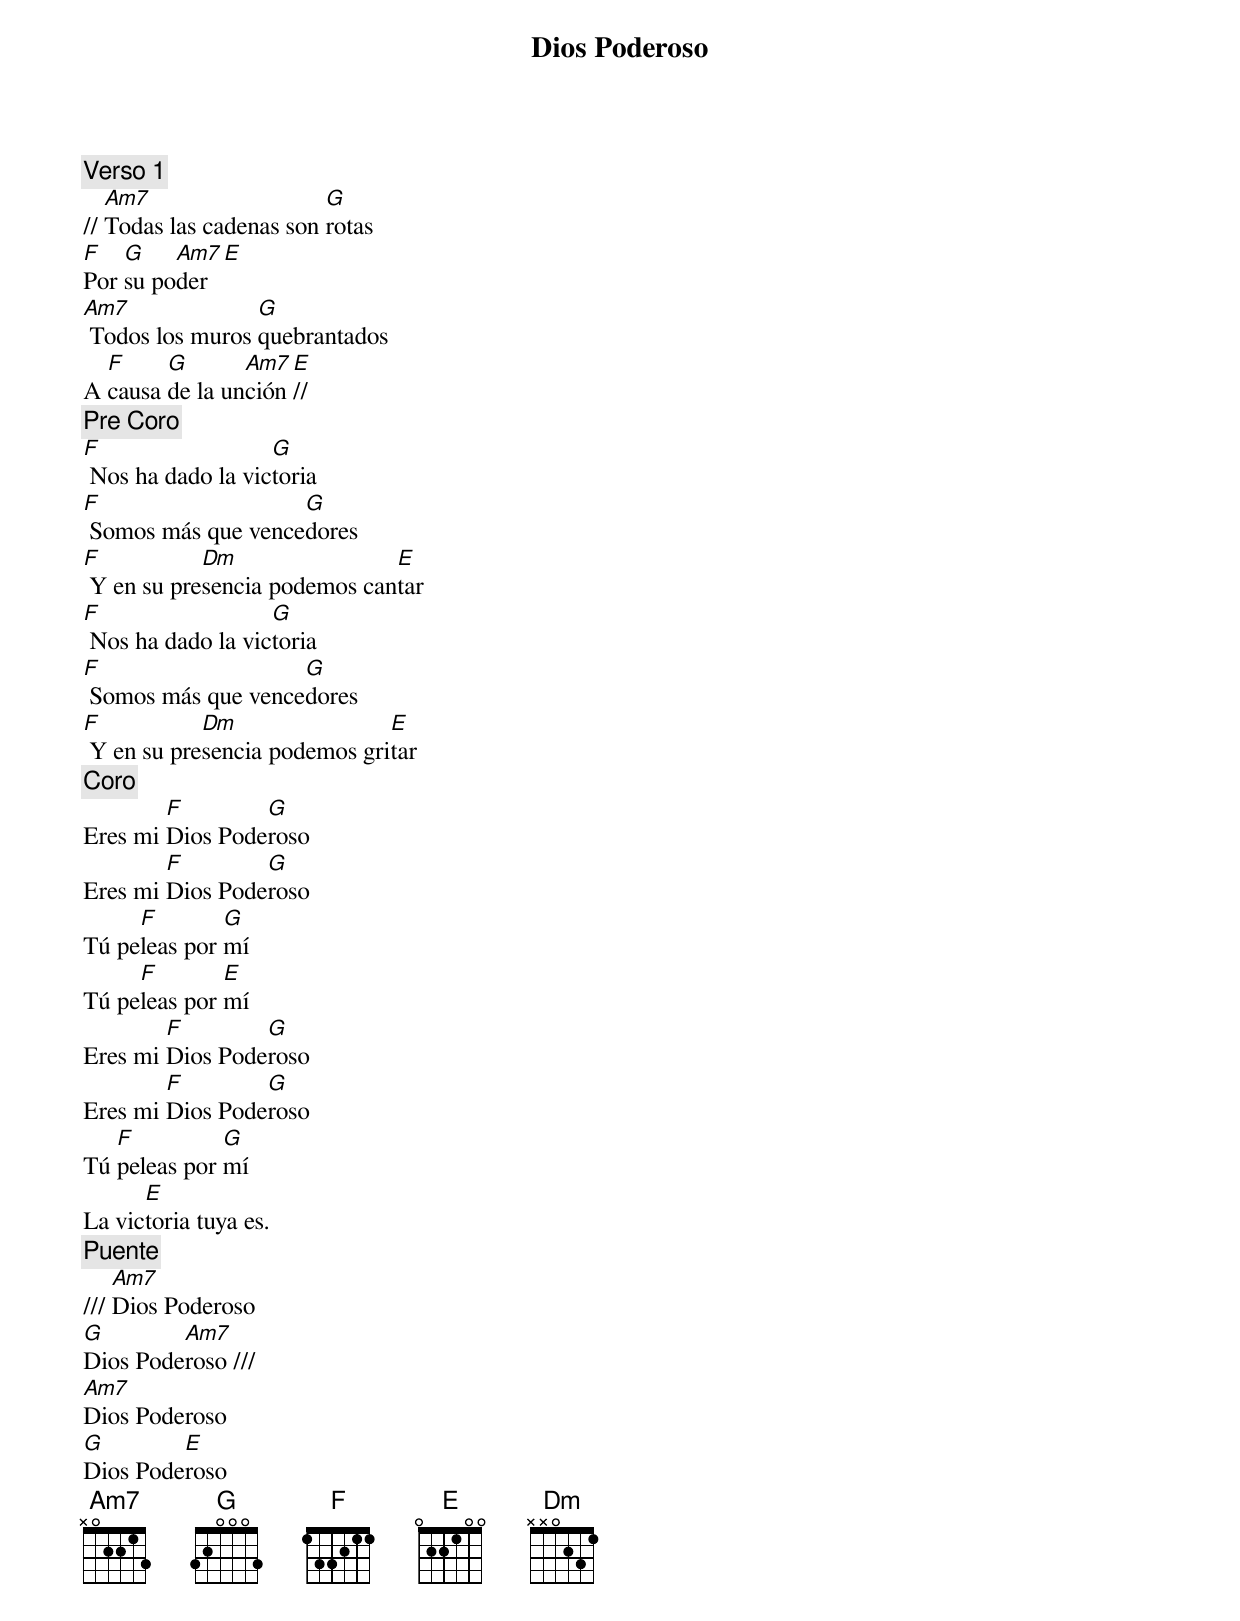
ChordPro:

{title: Dios Poderoso}
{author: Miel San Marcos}
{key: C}
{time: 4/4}
{comment: Verso 1}
// [Am7]Todas las cadenas son [G]rotas
[F]Por [G]su po[Am7]der [E]
[Am7] Todos los muros [G]quebrantados
A [F]causa [G]de la un[Am7]ción [E]//
{comment: Pre Coro }
[F] Nos ha dado la vic[G]toria
[F] Somos más que vence[G]dores
[F] Y en su pre[Dm]sencia podemos can[E]tar
[F] Nos ha dado la vic[G]toria
[F] Somos más que vence[G]dores
[F] Y en su pre[Dm]sencia podemos gri[E]tar
{comment: Coro}
Eres mi [F]Dios Pode[G]roso
Eres mi [F]Dios Pode[G]roso
Tú pe[F]leas por [G]mí
Tú pe[F]leas por [E]mí
Eres mi [F]Dios Pode[G]roso
Eres mi [F]Dios Pode[G]roso
Tú [F]peleas por [G]mí
La vic[E]toria tuya es.
{comment: Puente}
/// [Am7]Dios Poderoso
[G]Dios Pode[Am7]roso ///
[Am7]Dios Poderoso
[G]Dios Pode[E]roso
